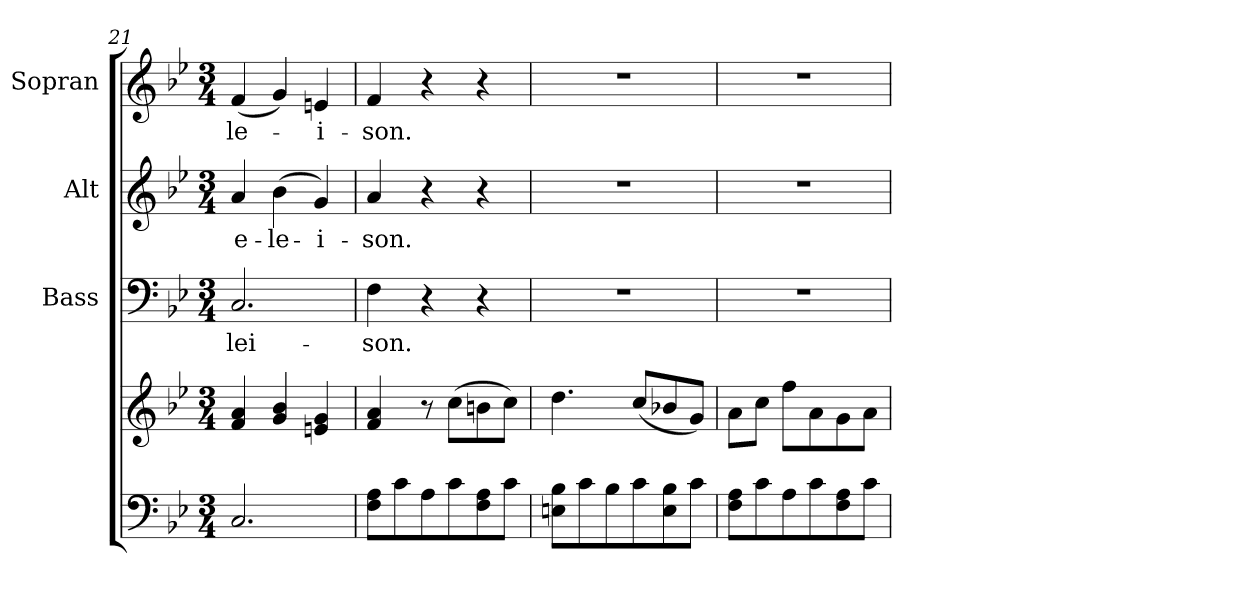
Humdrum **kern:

**kern	**kern	**kern	**text	**kern	**text	**kern	**text
*part4	*part4	*part3	*part3	*part2	*part2	*part1	*part1
*staff5	*staff4	*staff3	*staff3	*staff2	*staff2	*staff1	*staff1
*	*	*I"Bass	*	*I"Alt	*	*I"Sopran	*
*	*	*I'B.	*	*I'A.	*	*I'S.	*
*clefF4	*clefG2	*clefF4	*	*clefG2	*	*clefG2	*
*k[b-e-]	*k[b-e-]	*k[b-e-]	*	*k[b-e-]	*	*k[b-e-]	*
*B-:	*B-:	*B-:	*	*B-:	*	*B-:	*
*M3/4	*M3/4	*M3/4	*	*M3/4	*	*M3/4	*
=21	=21	=21	=21	=21	=21	=21	=21
!	!	!	!LO:LY:b	!	!LO:LY:b	!	!LO:LY:b
2.C/	4f/ 4a/	2.C/	-lei-	4a/	e-	(<4f/	-le-
!	!	!	!	!	!LO:LY:b	!	!
.	4g/ 4b-/	.	.	(>4b-\	-le-	4g/)	.
!	!	!	!	!	!LO:LY:b	!	!LO:LY:b
.	4en/ 4g/	.	.	4g/)	-i-	4en/	-i-
=22	=22	=22	=22	=22	=22	=22	=22
!	!	!	!LO:LY:b	!	!LO:LY:b	!	!LO:LY:b
8F\ 8A\L	4f/ 4a/	4F\	-son.	4a/	-son.	4f/	-son.
8c\	.	.	.	.	.	.	.
8A\	8r	4r	.	4r	.	4r	.
8c\	(>8cc\L	.	.	.	.	.	.
8F\ 8A\	8bn\	4r	.	4r	.	4r	.
8c\J	8cc\J)	.	.	.	.	.	.
=23	=23	=23	=23	=23	=23	=23	=23
8En\ 8B-\L	4.dd\	2.r	.	2.r	.	2.r	.
8c\	.	.	.	.	.	.	.
8B-\	.	.	.	.	.	.	.
8c\	(<8cc/L	.	.	.	.	.	.
8E\ 8B-\	8b-X/	.	.	.	.	.	.
8c\J	8g/J)	.	.	.	.	.	.
=24	=24	=24	=24	=24	=24	=24	=24
8F\ 8A\L	8a\L	2.r	.	2.r	.	2.r	.
8c\	8cc\J	.	.	.	.	.	.
8A\	8ff\L	.	.	.	.	.	.
8c\	8a\	.	.	.	.	.	.
8F\ 8A\	8g\	.	.	.	.	.	.
8c\J	8a\J	.	.	.	.	.	.
=	=	=	=	=	=	=	=
*-	*-	*-	*-	*-	*-	*-	*-
